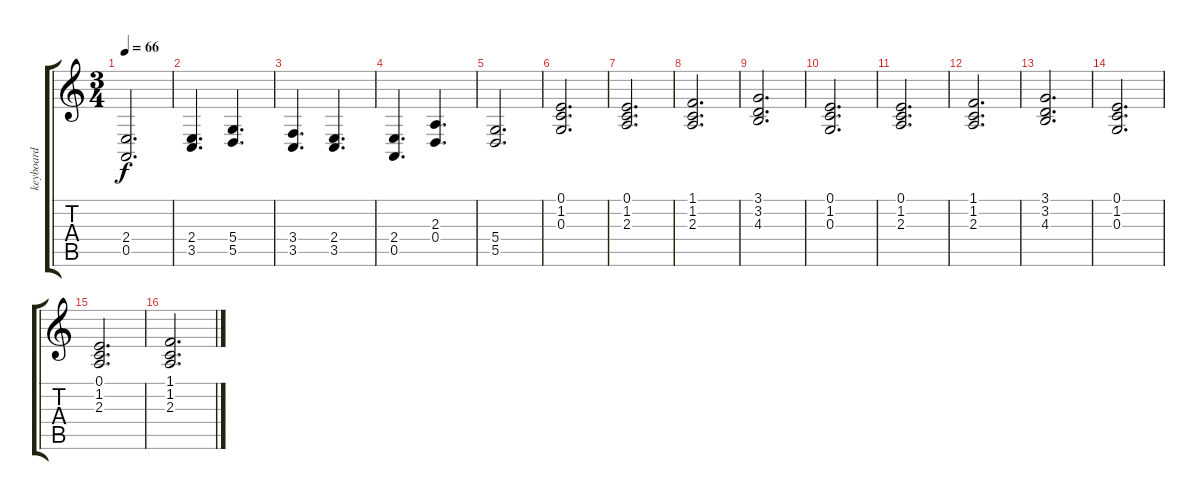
\track ("keyboard" "keyboard") {instrument fx2soundtrack}
\staff {score tabs}
\tuning (E4 B3 G3 D3 A2 E2) {hide}
\ts (3 4)
\tempo 66
\clef g2
\ks c
(2.4{t} 0.5{t}).2{d dy f} |
(2.4 3.5).4{d} (5.4 5.5).4{d} |
(3.4 3.5).4{d} (2.4 3.5).4{d} |
(2.4 0.5).4{d} (2.3 0.4).4{d} |
(5.4 5.5).2{d} |
(0.1 1.2 0.3).2{d instrument churchorgan} |
(0.1 1.2 2.3).2{d} |
(1.1 1.2 2.3).2{d} |
(3.1 3.2 4.3).2{d} |
(0.1 1.2 0.3).2{d} |
(0.1 1.2 2.3).2{d} |
(1.1 1.2 2.3).2{d} |
(3.1 3.2 4.3).2{d} |
(0.1 1.2 0.3).2{d} |
(0.1 1.2 2.3).2{d} |
(1.1 1.2 2.3).2{d}
